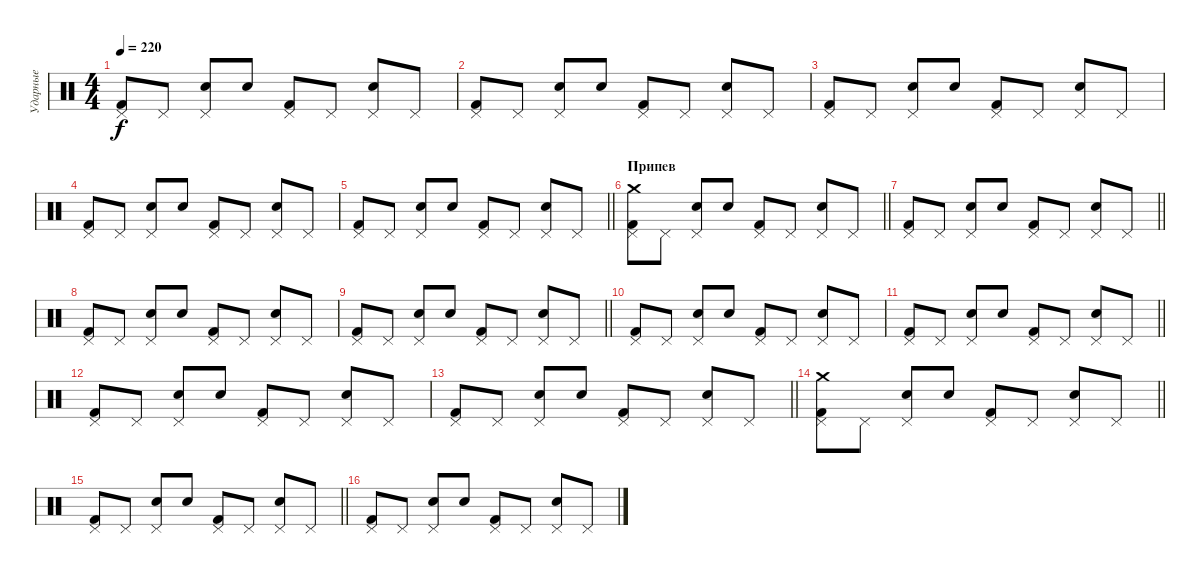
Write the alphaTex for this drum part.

\track ("Ударные" "Ударные") {instrument percussion}
\staff {score}
\articulation defaults
\ts (4 4)
\tempo 220
\clef neutral
\ks c
("Pedal Hi-Hat (hit)" "Kick (hit) 2").8{dy f} "Pedal Hi-Hat (hit)".8 ("Pedal Hi-Hat (hit)" "Electric Snare (hit)").8 "Electric Snare (hit)".8 ("Pedal Hi-Hat (hit)" "Kick (hit) 2").8 "Pedal Hi-Hat (hit)".8 ("Pedal Hi-Hat (hit)" "Electric Snare (hit)").8 "Pedal Hi-Hat (hit)".8 |
("Pedal Hi-Hat (hit)" "Kick (hit) 2").8 "Pedal Hi-Hat (hit)".8 ("Pedal Hi-Hat (hit)" "Electric Snare (hit)").8 "Electric Snare (hit)".8 ("Pedal Hi-Hat (hit)" "Kick (hit) 2").8 "Pedal Hi-Hat (hit)".8 ("Pedal Hi-Hat (hit)" "Electric Snare (hit)").8 "Pedal Hi-Hat (hit)".8 |
("Pedal Hi-Hat (hit)" "Kick (hit) 2").8 "Pedal Hi-Hat (hit)".8 ("Pedal Hi-Hat (hit)" "Electric Snare (hit)").8 "Electric Snare (hit)".8 ("Pedal Hi-Hat (hit)" "Kick (hit) 2").8 "Pedal Hi-Hat (hit)".8 ("Pedal Hi-Hat (hit)" "Electric Snare (hit)").8 "Pedal Hi-Hat (hit)".8 |
("Pedal Hi-Hat (hit)" "Kick (hit) 2").8 "Pedal Hi-Hat (hit)".8 ("Pedal Hi-Hat (hit)" "Electric Snare (hit)").8 "Electric Snare (hit)".8 ("Pedal Hi-Hat (hit)" "Kick (hit) 2").8 "Pedal Hi-Hat (hit)".8 ("Pedal Hi-Hat (hit)" "Electric Snare (hit)").8 "Pedal Hi-Hat (hit)".8 |
\barLineRight lightlight
("Pedal Hi-Hat (hit)" "Kick (hit) 2").8 "Pedal Hi-Hat (hit)".8 ("Pedal Hi-Hat (hit)" "Electric Snare (hit)").8 "Electric Snare (hit)".8 ("Pedal Hi-Hat (hit)" "Kick (hit) 2").8 "Pedal Hi-Hat (hit)".8 ("Pedal Hi-Hat (hit)" "Electric Snare (hit)").8 "Pedal Hi-Hat (hit)".8 |
\section ("" "Припев")
\barLineRight lightlight
("Crash medium (hit)" "Pedal Hi-Hat (hit)" "Kick (hit) 2").8 "Pedal Hi-Hat (hit)".8 ("Pedal Hi-Hat (hit)" "Electric Snare (hit)").8 "Electric Snare (hit)".8 ("Pedal Hi-Hat (hit)" "Kick (hit) 2").8 "Pedal Hi-Hat (hit)".8 ("Pedal Hi-Hat (hit)" "Electric Snare (hit)").8 "Pedal Hi-Hat (hit)".8 |
\barLineRight lightlight
("Pedal Hi-Hat (hit)" "Kick (hit) 2").8 "Pedal Hi-Hat (hit)".8 ("Pedal Hi-Hat (hit)" "Electric Snare (hit)").8 "Electric Snare (hit)".8 ("Pedal Hi-Hat (hit)" "Kick (hit) 2").8 "Pedal Hi-Hat (hit)".8 ("Pedal Hi-Hat (hit)" "Electric Snare (hit)").8 "Pedal Hi-Hat (hit)".8 |
("Pedal Hi-Hat (hit)" "Kick (hit) 2").8 "Pedal Hi-Hat (hit)".8 ("Pedal Hi-Hat (hit)" "Electric Snare (hit)").8 "Electric Snare (hit)".8 ("Pedal Hi-Hat (hit)" "Kick (hit) 2").8 "Pedal Hi-Hat (hit)".8 ("Pedal Hi-Hat (hit)" "Electric Snare (hit)").8 "Pedal Hi-Hat (hit)".8 |
\barLineRight lightlight
("Pedal Hi-Hat (hit)" "Kick (hit) 2").8 "Pedal Hi-Hat (hit)".8 ("Pedal Hi-Hat (hit)" "Electric Snare (hit)").8 "Electric Snare (hit)".8 ("Pedal Hi-Hat (hit)" "Kick (hit) 2").8 "Pedal Hi-Hat (hit)".8 ("Pedal Hi-Hat (hit)" "Electric Snare (hit)").8 "Pedal Hi-Hat (hit)".8 |
("Pedal Hi-Hat (hit)" "Kick (hit) 2").8 "Pedal Hi-Hat (hit)".8 ("Pedal Hi-Hat (hit)" "Electric Snare (hit)").8 "Electric Snare (hit)".8 ("Pedal Hi-Hat (hit)" "Kick (hit) 2").8 "Pedal Hi-Hat (hit)".8 ("Pedal Hi-Hat (hit)" "Electric Snare (hit)").8 "Pedal Hi-Hat (hit)".8 |
\barLineRight lightlight
("Pedal Hi-Hat (hit)" "Kick (hit) 2").8 "Pedal Hi-Hat (hit)".8 ("Pedal Hi-Hat (hit)" "Electric Snare (hit)").8 "Electric Snare (hit)".8 ("Pedal Hi-Hat (hit)" "Kick (hit) 2").8 "Pedal Hi-Hat (hit)".8 ("Pedal Hi-Hat (hit)" "Electric Snare (hit)").8 "Pedal Hi-Hat (hit)".8 |
("Pedal Hi-Hat (hit)" "Kick (hit) 2").8 "Pedal Hi-Hat (hit)".8 ("Pedal Hi-Hat (hit)" "Electric Snare (hit)").8 "Electric Snare (hit)".8 ("Pedal Hi-Hat (hit)" "Kick (hit) 2").8 "Pedal Hi-Hat (hit)".8 ("Pedal Hi-Hat (hit)" "Electric Snare (hit)").8 "Pedal Hi-Hat (hit)".8 |
\barLineRight lightlight
("Pedal Hi-Hat (hit)" "Kick (hit) 2").8 "Pedal Hi-Hat (hit)".8 ("Pedal Hi-Hat (hit)" "Electric Snare (hit)").8 "Electric Snare (hit)".8 ("Pedal Hi-Hat (hit)" "Kick (hit) 2").8 "Pedal Hi-Hat (hit)".8 ("Pedal Hi-Hat (hit)" "Electric Snare (hit)").8 "Pedal Hi-Hat (hit)".8 |
\barLineRight lightlight
("Crash medium (hit)" "Pedal Hi-Hat (hit)" "Kick (hit) 2").8 "Pedal Hi-Hat (hit)".8 ("Pedal Hi-Hat (hit)" "Electric Snare (hit)").8 "Electric Snare (hit)".8 ("Pedal Hi-Hat (hit)" "Kick (hit) 2").8 "Pedal Hi-Hat (hit)".8 ("Pedal Hi-Hat (hit)" "Electric Snare (hit)").8 "Pedal Hi-Hat (hit)".8 |
\barLineRight lightlight
("Pedal Hi-Hat (hit)" "Kick (hit) 2").8 "Pedal Hi-Hat (hit)".8 ("Pedal Hi-Hat (hit)" "Electric Snare (hit)").8 "Electric Snare (hit)".8 ("Pedal Hi-Hat (hit)" "Kick (hit) 2").8 "Pedal Hi-Hat (hit)".8 ("Pedal Hi-Hat (hit)" "Electric Snare (hit)").8 "Pedal Hi-Hat (hit)".8 |
("Pedal Hi-Hat (hit)" "Kick (hit) 2").8 "Pedal Hi-Hat (hit)".8 ("Pedal Hi-Hat (hit)" "Electric Snare (hit)").8 "Electric Snare (hit)".8 ("Pedal Hi-Hat (hit)" "Kick (hit) 2").8 "Pedal Hi-Hat (hit)".8 ("Pedal Hi-Hat (hit)" "Electric Snare (hit)").8 "Pedal Hi-Hat (hit)".8
